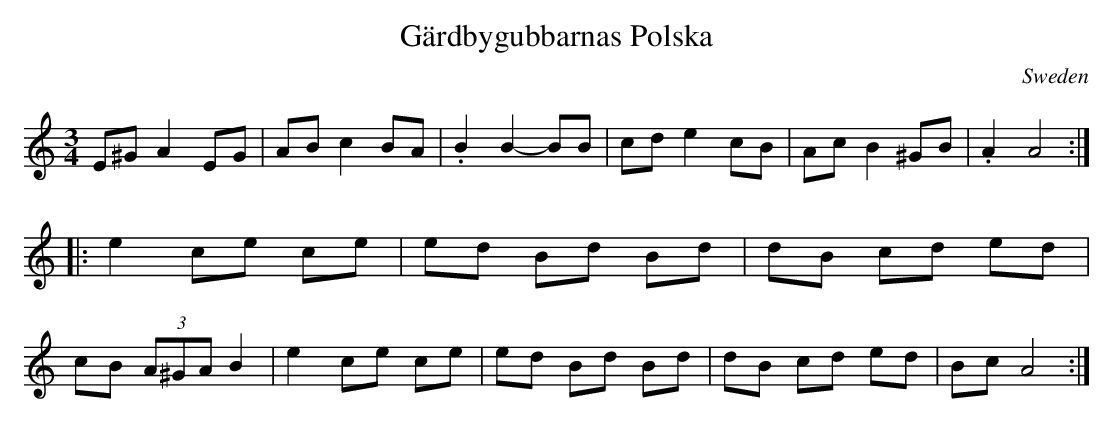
X:1
T:Gärdbygubbarnas Polska
M:3/4
O:Sweden
K:A min
E^G A2 EG| AB c2 BA| .B2 B2-BB| \
cd e2 cB| Ac B2 ^GB| .A2 A4::\
e2 ce ce | ed Bd Bd| dB cd ed | cB (3A^GA B2 |\
e2 ce ce | ed Bd Bd | dB cd ed | Bc A4 :|
